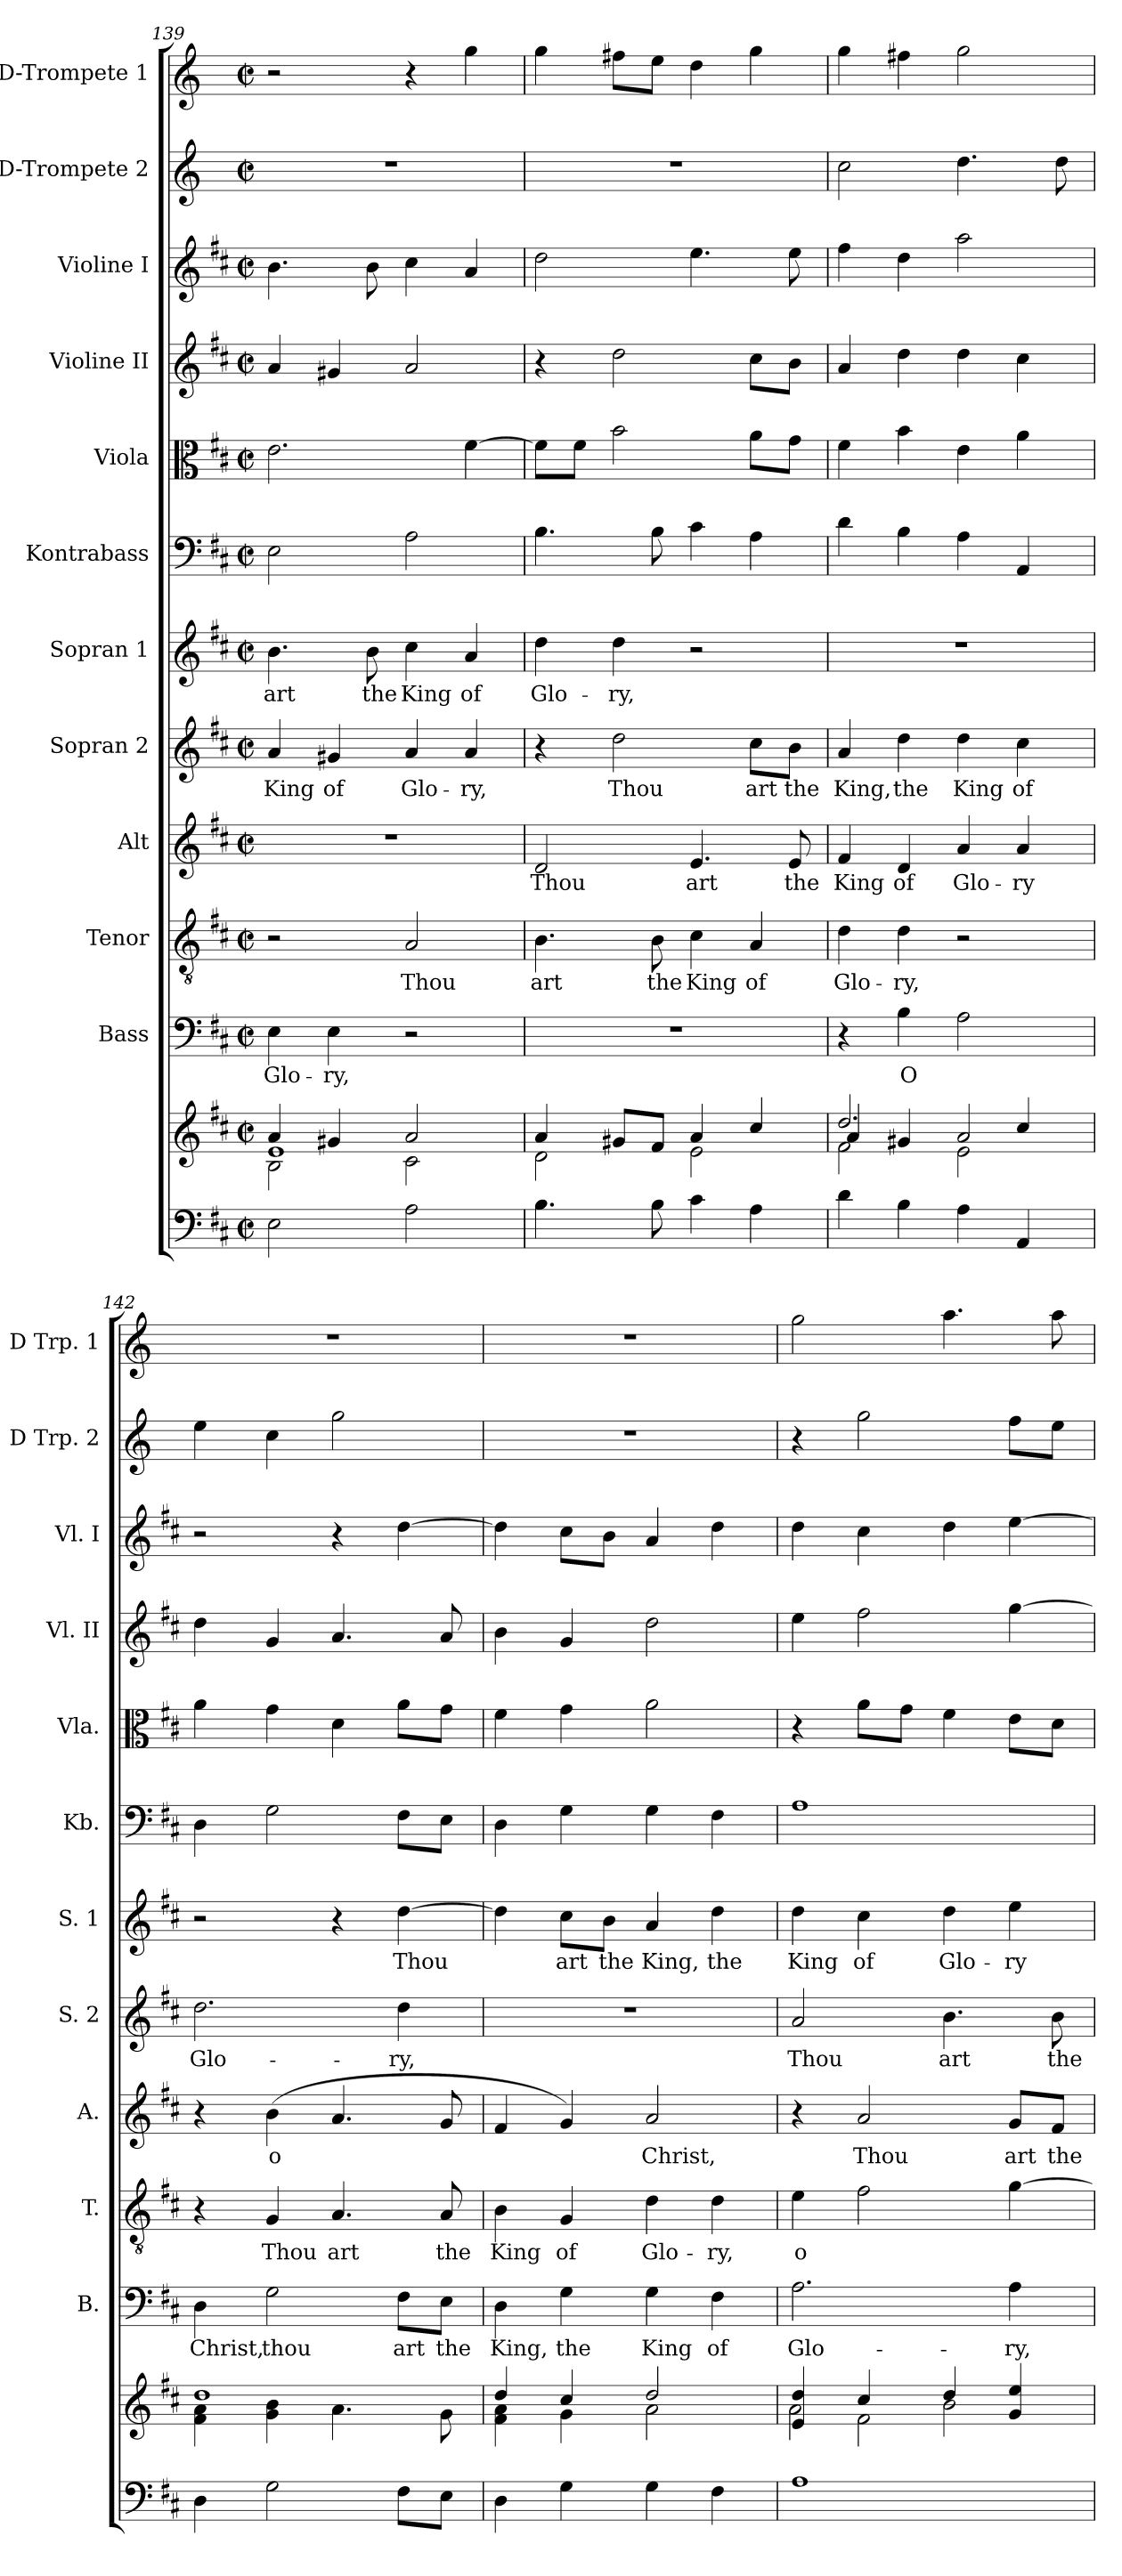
**kern	**kern	**kern	**text	**kern	**text	**kern	**text	**kern	**text	**kern	**text	**kern	**kern	**kern	**kern	**kern	**kern
*part12	*part12	*part11	*part11	*part10	*part10	*part9	*part9	*part8	*part8	*part7	*part7	*part6	*part5	*part4	*part3	*part2	*part1
*staff13	*staff12	*staff11	*staff11	*staff10	*staff10	*staff9	*staff9	*staff8	*staff8	*staff7	*staff7	*staff6	*staff5	*staff4	*staff3	*staff2	*staff1
*	*	*I"Bass	*	*I"Tenor	*	*I"Alt	*	*I"Sopran 2	*	*I"Sopran 1	*	*I"Kontrabass	*I"Viola	*I"Violine II	*I"Violine I	*I"D-Trompete 2	*I"D-Trompete 1
*	*	*I'B.	*	*I'T.	*	*I'A.	*	*I'S. 2	*	*I'S. 1	*	*I'Kb.	*I'Vla.	*I'Vl. II	*I'Vl. I	*I'D Trp. 2	*I'D Trp. 1
*clefF4	*clefG2	*clefF4	*	*clefGv2	*	*clefG2	*	*clefG2	*	*clefG2	*	*clefF4	*clefC3	*clefG2	*clefG2	*clefG2	*clefG2
*	*	*	*	*	*	*	*	*	*	*	*	*ITrd7c12	*	*	*	*ITrd-1c-2	*ITrd-1c-2
*k[f#c#]	*k[f#c#]	*k[f#c#]	*	*k[f#c#]	*	*k[f#c#]	*	*k[f#c#]	*	*k[f#c#]	*	*k[f#c#]	*k[f#c#]	*k[f#c#]	*k[f#c#]	*k[f#c#]	*k[f#c#]
*D:	*D:	*D:	*	*D:	*	*D:	*	*D:	*	*D:	*	*D:	*D:	*D:	*D:	*D:	*D:
*M2/2	*M2/2	*M2/2	*	*M2/2	*	*M2/2	*	*M2/2	*	*M2/2	*	*M2/2	*M2/2	*M2/2	*M2/2	*M2/2	*M2/2
*met(c|)	*met(c|)	*met(c|)	*	*met(c|)	*	*met(c|)	*	*met(c|)	*	*met(c|)	*	*met(c|)	*met(c|)	*met(c|)	*met(c|)	*met(c|)	*met(c|)
=139	=139	=139	=139	=139	=139	=139	=139	=139	=139	=139	=139	=139	=139	=139	=139	=139	=139
*	*^	*	*	*	*	*	*	*	*	*	*	*	*	*	*	*	*
*	*	*^	*	*	*	*	*	*	*	*	*	*	*	*	*	*	*	*
!	!	!	!	!	!LO:LY:b	!	!	!	!	!	!LO:LY:b	!	!LO:LY:b	!	!	!	!	!	!
2E\	4a/	2B\	1e	4E\	Glo-	2r	.	1r	.	4a/	King	4.b\	art	2EE\	2.e\	4a/	4.b\	1r	2r
!	!	!	!	!	!LO:LY:b	!	!	!	!	!	!LO:LY:b	!	!	!	!	!	!	!	!
.	4g#X/	.	.	4E\	-ry,	.	.	.	.	4g#X/	of	.	.	.	.	4g#X/	.	.	.
!	!	!	!	!	!	!	!	!	!	!	!	!	!LO:LY:b	!	!	!	!	!	!
.	.	.	.	.	.	.	.	.	.	.	.	8b\	the	.	.	.	8b\	.	.
!	!	!	!	!	!	!	!LO:LY:b	!	!	!	!LO:LY:b	!	!LO:LY:b	!	!	!	!	!	!
2A\	2a/	2c#\	.	2r	.	2A/	Thou	.	.	4a/	Glo-	4cc#\	King	2AA\	.	2a/	4cc#\	.	4r
!	!	!	!	!	!	!	!	!	!	!	!LO:LY:b	!	!LO:LY:b	!	!	!	!	!	!
.	.	.	.	.	.	.	.	.	.	4a/	-ry,	4a/	of	.	[4f#\	.	4a/	.	4aa\
*	*	*v	*v	*	*	*	*	*	*	*	*	*	*	*	*	*	*	*	*
=140	=140	=140	=140	=140	=140	=140	=140	=140	=140	=140	=140	=140	=140	=140	=140	=140	=140	=140
!	!	!	!	!	!	!LO:LY:b	!	!LO:LY:b	!	!	!	!LO:LY:b	!	!	!	!	!	!
4.B\	4a/	2d\	1r	.	4.B\	art	2d/	Thou	4r	.	4dd\	Glo-	4.BB\	8f#\L]	4r	2dd\	1r	4aa\
.	.	.	.	.	.	.	.	.	.	.	.	.	.	8f#\J	.	.	.	.
!	!	!	!	!	!	!	!	!	!	!LO:LY:b	!	!LO:LY:b	!	!	!	!	!	!
.	8g#X/L	.	.	.	.	.	.	.	2dd\	Thou	4dd\	-ry,	.	2b\	2dd\	.	.	8gg#X\L
!	!	!	!	!	!	!LO:LY:b	!	!	!	!	!	!	!	!	!	!	!	!
8B\	8f#/J	.	.	.	8B\	the	.	.	.	.	.	.	8BB\	.	.	.	.	8ff#\J
!	!	!	!	!	!	!LO:LY:b	!	!LO:LY:b	!	!	!	!	!	!	!	!	!	!
4c#\	4a/	2e\	.	.	4c#\	King	4.e/	art	.	.	2r	.	4C#\	.	.	4.ee\	.	4ee\
!	!	!	!	!	!	!LO:LY:b	!	!	!	!LO:LY:b	!	!	!	!	!	!	!	!
4A\	4cc#/	.	.	.	4A/	of	.	.	8cc#\L	art	.	.	4AA\	8a\L	8cc#\L	.	.	4aa\
!	!	!	!	!	!	!	!	!LO:LY:b	!	!LO:LY:b	!	!	!	!	!	!	!	!
.	.	.	.	.	.	.	8e/	the	8b\J	the	.	.	.	8g\J	8b\J	8ee\	.	.
!!LO:PB:g=z
=141	=141	=141	=141	=141	=141	=141	=141	=141	=141	=141	=141	=141	=141	=141	=141	=141	=141	=141
*	*	*^	*	*	*	*	*	*	*	*	*	*	*	*	*	*	*	*
!	!	!	!	!	!	!	!LO:LY:b	!	!LO:LY:b	!	!LO:LY:b	!	!	!	!	!	!	!	!
4d\	2.dd/	2f#\	4a/	4r	.	4d\	Glo-	4f#/	King	4a/	King,	1r	.	4D\	4f#\	4a/	4ff#\	2dd\	4aa\
!	!	!	!	!	!LO:LY:b	!	!LO:LY:b	!	!LO:LY:b	!	!LO:LY:b	!	!	!	!	!	!	!	!
4B\	.	.	4g#X/	4B\	O	4d\	-ry,	4d/	of	4dd\	the	.	.	4BB\	4b\	4dd\	4dd\	.	4gg#X\
!	!	!	!	!	!	!	!	!	!LO:LY:b	!	!LO:LY:b	!	!	!	!	!	!	!	!
4A\	.	2e\	2a/	2A\	.	2r	.	4a/	Glo-	4dd\	King	.	.	4AA\	4e\	4dd\	2aa\	4.ee\	2aa\
!	!	!	!	!	!	!	!	!	!LO:LY:b	!	!LO:LY:b	!	!	!	!	!	!	!	!
4AA/	4cc#/	.	.	.	.	.	.	4a/	-ry	4cc#\	of	.	.	4AAA/	4a\	4cc#\	.	.	.
.	.	.	.	.	.	.	.	.	.	.	.	.	.	.	.	.	.	8ee\	.
*	*	*v	*v	*	*	*	*	*	*	*	*	*	*	*	*	*	*	*	*
=142	=142	=142	=142	=142	=142	=142	=142	=142	=142	=142	=142	=142	=142	=142	=142	=142	=142	=142
!	!	!	!	!LO:LY:b	!	!	!	!	!	!LO:LY:b	!	!	!	!	!	!	!	!
4D\	1dd	4f#\ 4a\	4D\	Christ,	4r	.	4r	.	2.dd\	Glo-	2r	.	4DD\	4a\	4dd\	2r	4ff#\	1r
!	!	!	!	!LO:LY:b	!	!LO:LY:b	!	!LO:LY:b	!	!	!	!	!	!	!	!	!	!
2G\	.	4g\ 4b\	2G\	thou	4G/	Thou	(>4b\	o	.	.	.	.	2GG\	4g\	4g/	.	4dd\	.
!	!	!	!	!	!	!LO:LY:b	!	!	!	!	!	!	!	!	!	!	!	!
.	.	4.a\	.	.	4.A/	art	4.a/	.	.	.	4r	.	.	4d\	4.a/	4r	2aa\	.
!	!	!	!	!LO:LY:b	!	!	!	!	!	!LO:LY:b	!	!LO:LY:b	!	!	!	!	!	!
8F#\L	.	.	8F#\L	art	.	.	.	.	4dd\	-ry,	[4dd\	Thou	8FF#\L	8a\L	.	[4dd\	.	.
!	!	!	!	!LO:LY:b	!	!LO:LY:b	!	!	!	!	!	!	!	!	!	!	!	!
8E\J	.	8g\	8E\J	the	8A/	the	8g/	.	.	.	.	.	8EE\J	8g\J	8a/	.	.	.
=143	=143	=143	=143	=143	=143	=143	=143	=143	=143	=143	=143	=143	=143	=143	=143	=143	=143	=143
!	!	!	!	!LO:LY:b	!	!LO:LY:b	!	!	!	!	!	!	!	!	!	!	!	!
4D\	4dd/	4f#\ 4a\	4D\	King,	4B\	King	4f#/	.	1r	.	4dd\]	.	4DD\	4f#\	4b\	4dd\]	1r	1r
!	!	!	!	!LO:LY:b	!	!LO:LY:b	!	!	!	!	!	!LO:LY:b	!	!	!	!	!	!
4G\	4cc#/	4g\	4G\	the	4G/	of	4g/)	.	.	.	8cc#\L	art	4GG\	4g\	4g/	8cc#\L	.	.
!	!	!	!	!	!	!	!	!	!	!	!	!LO:LY:b	!	!	!	!	!	!
.	.	.	.	.	.	.	.	.	.	.	8b\J	the	.	.	.	8b\J	.	.
!	!	!	!	!LO:LY:b	!	!LO:LY:b	!	!LO:LY:b	!	!	!	!LO:LY:b	!	!	!	!	!	!
4G\	2dd/	2a\	4G\	King	4d\	Glo-	2a/	Christ,	.	.	4a/	King,	4GG\	2a\	2dd\	4a/	.	.
!	!	!	!	!LO:LY:b	!	!LO:LY:b	!	!	!	!	!	!LO:LY:b	!	!	!	!	!	!
4F#\	.	.	4F#\	of	4d\	-ry,	.	.	.	.	4dd\	the	4FF#\	.	.	4dd\	.	.
=144	=144	=144	=144	=144	=144	=144	=144	=144	=144	=144	=144	=144	=144	=144	=144	=144	=144	=144
*	*	*^	*	*	*	*	*	*	*	*	*	*	*	*	*	*	*	*
!	!	!	!	!	!LO:LY:b	!	!LO:LY:b	!	!	!	!LO:LY:b	!	!LO:LY:b	!	!	!	!	!	!
1A	4e/ 4dd/	2a\	4ryy	2.A\	Glo-	4e\	o	4r	.	2a/	Thou	4dd\	King	1AA	4r	4ee\	4dd\	4r	2aa\
!	!	!	!	!	!	!	!	!	!LO:LY:b	!	!	!	!LO:LY:b	!	!	!	!	!	!
.	4cc#/	.	2f#\	.	.	2f#\	.	2a/	Thou	.	.	4cc#\	of	.	8a\L	2ff#\	4cc#\	2aa\	.
.	.	.	.	.	.	.	.	.	.	.	.	.	.	.	8g\J	.	.	.	.
!	!	!	!	!	!	!	!	!	!	!	!LO:LY:b	!	!LO:LY:b	!	!	!	!	!	!
.	4dd/	2b\	.	.	.	.	.	.	.	4.b\	art	4dd\	Glo-	.	4f#\	.	4dd\	.	4.bb\
!	!	!	!	!	!LO:LY:b	!	!	!	!LO:LY:b	!	!	!	!LO:LY:b	!	!	!	!	!	!
.	4g/ 4ee/	.	4ryy	4A\	-ry,	[4g\	.	8g/L	art	.	.	4ee\	-ry	.	8e\L	[4gg\	[4ee\	8gg\L	.
!	!	!	!	!	!	!	!	!	!LO:LY:b	!	!LO:LY:b	!	!	!	!	!	!	!	!
.	.	.	.	.	.	.	.	8f#/J	the	8b\	the	.	.	.	8d\J	.	.	8ff#\J	8bb\
*	*v	*v	*v	*	*	*	*	*	*	*	*	*	*	*	*	*	*	*	*
=	=	=	=	=	=	=	=	=	=	=	=	=	=	=	=	=	=
*-	*-	*-	*-	*-	*-	*-	*-	*-	*-	*-	*-	*-	*-	*-	*-	*-	*-
